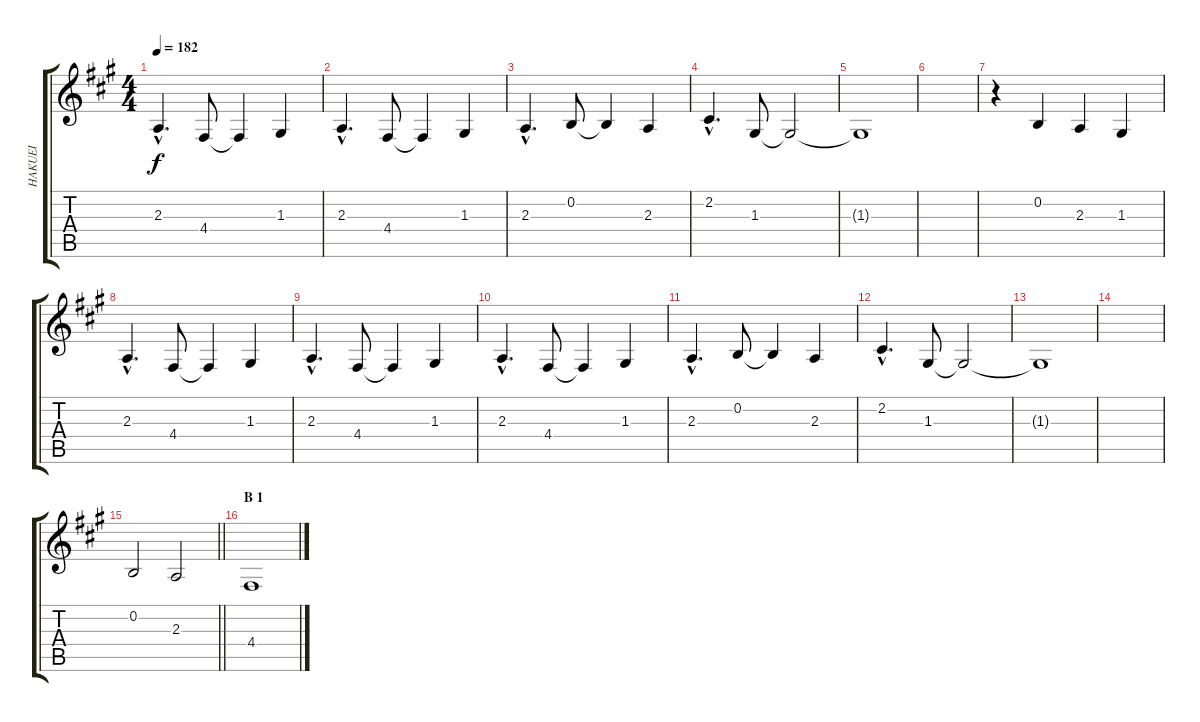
\track ("HAKUEI" "HAKUEI") {instrument oboe}
\staff {score tabs}
\tuning (E4 B3 G3 D3 A2 E2) {hide}
\ts (4 4)
\tempo 182
\clef g2
\ks a
2.3{hac}.4{d dy f} 4.4.8 4.4{t}.4 1.3.4 |
2.3{hac}.4{d} 4.4.8 4.4{t}.4 1.3.4 |
2.3{hac}.4{d} 0.2.8 0.2{t}.4 2.3.4 |
2.2{hac}.4{d} 1.3.8 1.3{t}.2 |
1.3{t}.1 |
|
r.4 0.2.4 2.3.4 1.3.4 |
2.3{hac}.4{d} 4.4.8 4.4{t}.4 1.3.4 |
2.3{hac}.4{d} 4.4.8 4.4{t}.4 1.3.4 |
2.3{hac}.4{d} 4.4.8 4.4{t}.4 1.3.4 |
2.3{hac}.4{d} 0.2.8 0.2{t}.4 2.3.4 |
2.2{hac}.4{d} 1.3.8 1.3{t}.2 |
1.3{t}.1 |
|
\barLineRight lightlight
0.2.2 2.3.2 |
\section ("" "B 1")
4.4.1
